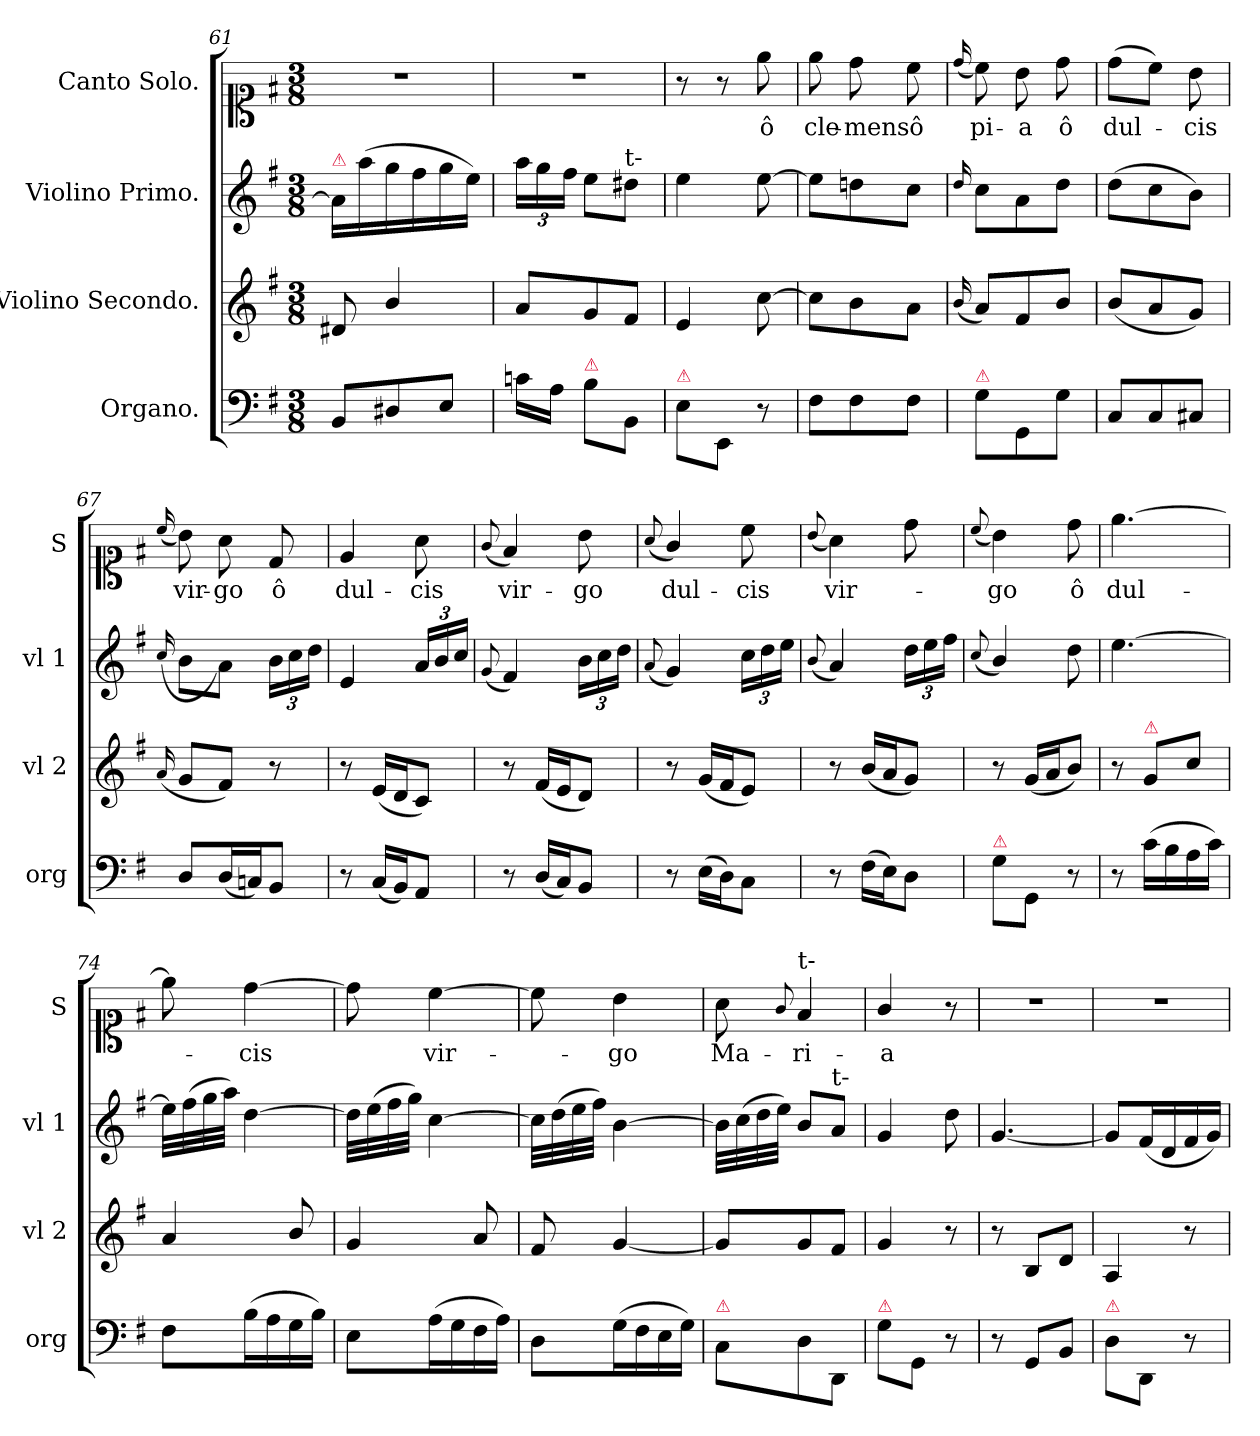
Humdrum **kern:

**kern	**kern	**dynam	**kern	**dynam	**kern	**text
*part4	*part3	*part3	*part2	*part2	*part1	*part1
*staff4	*staff3	*staff3	*staff2	*staff2	*staff1	*staff1
*I"Organo.	*I"Violino Secondo.	*	*I"Violino Primo.	*	*I"Canto Solo.	*
*I'org	*I'vl 2	*	*I'vl 1	*	*I'S	*
*clefF4	*clefG2	*	*clefG2	*	*clefC1	*
*k[f#]	*k[f#]	*	*k[f#]	*	*k[f#]	*
*M3/8	*M3/8	*	*M3/8	*	*M3/8	*
=61	=61	=61	=61	=61	=61	=61
!	!	!	!LO:TX:a:color=crimson:t=⚠	!	!	!
8BB/L	8d#X/	.	16a\LL]	.	4.r	.
.	.	.	(16aa\	.	.	.
8D#X/	4b/	.	16gg\	.	.	.
.	.	.	16ff#\	.	.	.
8E/J	.	.	16gg\	.	.	.
.	.	.	16ee\JJ)	.	.	.
=62	=62	=62	=62	=62	=62	=62
16cn\LL	8a/L	.	24aa\LL	.	4.r	.
.	.	.	24gg\	.	.	.
16A\JJ	.	.	.	.	.	.
.	.	.	24ff#\JJ	.	.	.
!LO:TX:a:color=crimson:t=⚠	!	!	!	!	!	!
8B\L	8g/	.	8ee\L	.	.	.
!	!	!	!LO:TX:a:t=t-	!	!	!
8BB\J	8f#/J	.	8dd#X\J	.	.	.
=63	=63	=63	=63	=63	=63	=63
!LO:TX:a:color=crimson:t=⚠	!	!	!	!	!	!
8E\L	4e/	.	4ee\	.	8r	.
8EE\J	.	.	.	.	8r	.
8r	[8cc\	pia.	[8ee\	piano	8ee\	ô
=64	=64	=64	=64	=64	=64	=64
8F#\L	8cc\L]	.	8ee\L]	.	8ee\	cle-
8F#\	8b\	.	8ddn\	.	8dd\	-mens
8F#\J	8a\J	.	8cc\J	.	8cc\	ô
=65	=65	=65	=65	=65	=65	=65
.	(<16qqb/	.	16qqdd/	.	(<16qqdd/	.
!LO:TX:a:color=crimson:t=⚠	!	!	!	!	!	!
8G\L	8a/L)	.	8cc\L	.	8cc\)	pi-
8GG\	8f#/	.	8a\	.	8b\	-a
8G\J	8b/J	.	8dd\J	.	8dd\	ô
=66	=66	=66	=66	=66	=66	=66
8C/L	(8b/L	.	(8dd\L	.	(8dd\L	dul-
8C/	8a/	.	8cc\	.	8cc\J)	.
8C#X/J	8g/J)	.	8b\J)	.	8b\	-cis
=67	=67	=67	=67	=67	=67	=67
.	(<16qqa/	.	(16qqcc/	.	(>16qqcc/	.
8D/L	8g/L	.	8b\L	.	8b\)	vir-
(16D/L	8f#/J)	.	8a\J)	.	8a\	-go
16Cn/J)	.	.	.	.	.	.
8BB/J	8r	.	24b\LL	.	8d/	ô
.	.	.	24cc\	.	.	.
.	.	.	24dd\JJ	.	.	.
=68	=68	=68	=68	=68	=68	=68
8r	8r	.	4e/	.	4e/	dul-
(16C/LL	(16e/LL	.	.	.	.	.
16BB/J)	16d/J	.	.	.	.	.
8AA/J	8c/J)	.	24a/LL	.	8a\	-cis
.	.	.	24b/	.	.	.
.	.	.	24cc/JJ	.	.	.
=69	=69	=69	=69	=69	=69	=69
.	.	.	(<8qqg/	.	(8qqg/	.
8r	8r	.	4f#/)	.	4f#/)	vir-
(16D/LL	(16f#/LL	.	.	.	.	.
16C/J)	16e/J	.	.	.	.	.
8BB/J	8d/J)	.	24b\LL	.	8b\	-go
.	.	.	24cc\	.	.	.
.	.	.	24dd\JJ	.	.	.
=70	=70	=70	=70	=70	=70	=70
.	.	.	(<8qqa/	.	(8qqa/	.
8r	8r	.	4g/)	.	4g/)	dul-
(16E\LL	(16g/LL	.	.	.	.	.
16D\J)	16f#/J	.	.	.	.	.
8C\J	8e/J)	.	24cc\LL	.	8cc\	-cis
.	.	.	24dd\	.	.	.
.	.	.	24ee\JJ	.	.	.
=71	=71	=71	=71	=71	=71	=71
.	.	.	(8qqb/	.	(>8qqb/	.
8r	8r	.	4a/)	.	4a\)	vir-
(16F#\LL	(16b/LL	.	.	.	.	.
16E\J)	16a/J	.	.	.	.	.
8D\J	8g/J)	.	24dd\LL	.	8dd\	.
.	.	.	24ee\	.	.	.
.	.	.	24ff#\JJ	.	.	.
=72	=72	=72	=72	=72	=72	=72
.	.	.	(8qqcc/	.	(8qqcc/	.
!LO:TX:a:color=crimson:t=⚠	!	!	!	!	!	!
8G\L	8r	.	4b/)	.	4b\)	-go
8GG\J	(16g/LL	.	.	.	.	.
.	16a/J	.	.	.	.	.
8r	8b/J)	.	8dd\	.	8dd\	ô
=73	=73	=73	=73	=73	=73	=73
8r	8r	.	[4.ee\	.	[4.ee\	dul-
!	!LO:TX:a:color=crimson:t=⚠	!	!	!	!	!
(16c\LL	8g/L	.	.	.	.	.
16B\	.	.	.	.	.	.
16A\	8cc/J	.	.	.	.	.
16c\JJ)	.	.	.	.	.	.
=74	=74	=74	=74	=74	=74	=74
8F#\L	4a/	.	32ee\LLL]	.	8ee\]	.
.	.	.	(32ff#\	.	.	.
.	.	.	32gg\	.	.	.
.	.	.	32aa\JJJ)	.	.	.
(16B\L	.	.	[4dd\	.	[4dd\	-cis
16A\	.	.	.	.	.	.
16G\	8b/	.	.	.	.	.
16B\JJ)	.	.	.	.	.	.
=75	=75	=75	=75	=75	=75	=75
8E\L	4g/	.	32dd\LLL]	.	8dd\]	.
.	.	.	(32ee\	.	.	.
.	.	.	32ff#\	.	.	.
.	.	.	32gg\JJJ)	.	.	.
(16A\L	.	.	[4cc\	.	[4cc\	vir-
16G\	.	.	.	.	.	.
16F#\	8a/	.	.	.	.	.
16A\JJ)	.	.	.	.	.	.
=76	=76	=76	=76	=76	=76	=76
8D\L	8f#/	.	32cc\LLL]	.	8cc\]	.
.	.	.	(32dd\	.	.	.
.	.	.	32ee\	.	.	.
.	.	.	32ff#\JJJ)	.	.	.
(16G\L	[4g/	.	[4b\	.	4b\	-go
16F#\	.	.	.	.	.	.
16E\	.	.	.	.	.	.
16G\JJ)	.	.	.	.	.	.
=77	=77	=77	=77	=77	=77	=77
!LO:TX:a:color=crimson:t=⚠	!	!	!	!	!	!
8C\L	8g/L]	.	32b\LLL]	.	8a\	Ma-
.	.	.	(32cc\	.	.	.
.	.	.	32dd\	.	.	.
.	.	.	32ee\JJJ)	.	.	.
.	.	.	.	.	8qqg/	.
!	!	!	!	!	!LO:TX:a:t=t-	!
8D\	8g/	.	8b/L	.	4f#/	-ri-
!	!	!	!LO:TX:a:t=t-	!	!	!
8DD\J	8f#/J	.	8a/J	.	.	.
=78	=78	=78	=78	=78	=78	=78
!LO:TX:a:color=crimson:t=⚠	!	!	!	!	!	!
8G\L	4g/	.	4g/	.	4g/	-a
8GG\J	.	.	.	.	.	.
8r	8r	.	8dd\	.	8r	.
=79	=79	=79	=79	=79	=79	=79
8r	8r	.	[4.g/	forte	4.r	.
!	!	!LO:DY:a	!	!	!	!
8GG/L	8B/L	for.	.	.	.	.
8BB/J	8d/J	.	.	.	.	.
=80	=80	=80	=80	=80	=80	=80
!LO:TX:a:color=crimson:t=⚠	!	!	!	!	!	!
8D\L	4A/	.	8g/L]	.	4.r	.
8DD\J	.	.	(16f#/L	.	.	.
.	.	.	16d/	.	.	.
8r	8r	.	16f#/	.	.	.
.	.	.	16g/JJ)	.	.	.
=	=	=	=	=	=	=
*-	*-	*-	*-	*-	*-	*-
